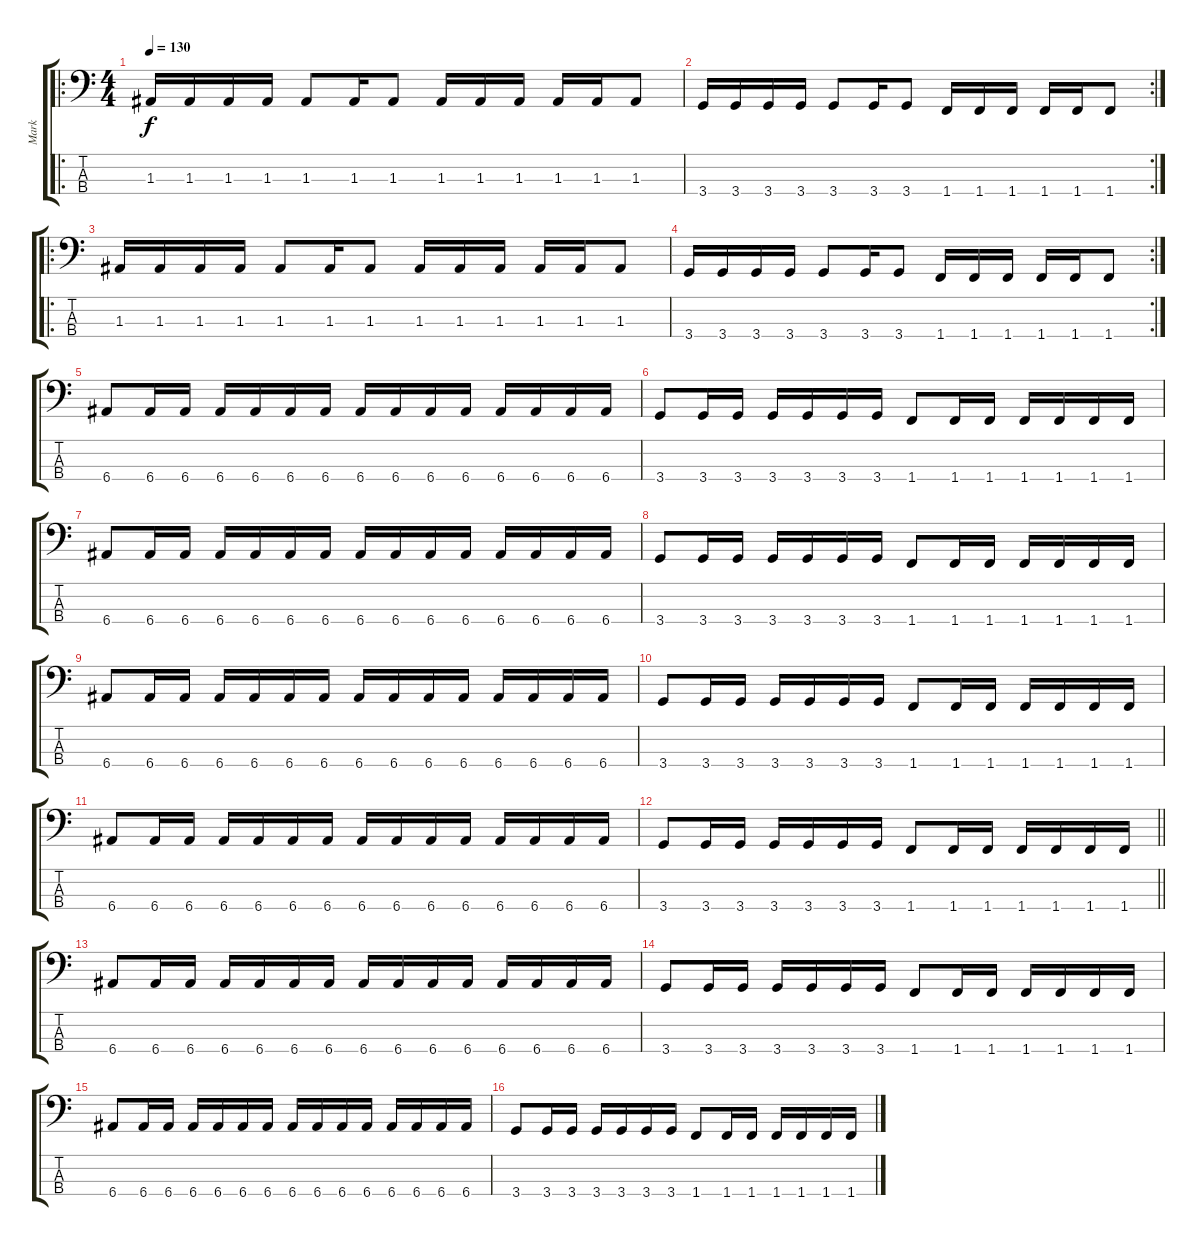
\track ("Mark" "Mark") {instrument electricbasspick}
\staff {score tabs}
\tuning (G2 D2 A1 E1) {hide}
\ro
\ts (4 4)
\tempo 130
\clef f4
\ks c
1.3.16{dy f} 1.3.16 1.3.16 1.3.16 1.3.8 1.3.16 1.3.8 1.3.16 1.3.16 1.3.16 1.3.16 1.3.16 1.3.8 |
\rc 2
3.4.16 3.4.16 3.4.16 3.4.16 3.4.8 3.4.16 3.4.8 1.4.16 1.4.16 1.4.16 1.4.16 1.4.16 1.4.8 |
\ro
1.3.16 1.3.16 1.3.16 1.3.16 1.3.8 1.3.16 1.3.8 1.3.16 1.3.16 1.3.16 1.3.16 1.3.16 1.3.8 |
\rc 2
3.4.16 3.4.16 3.4.16 3.4.16 3.4.8 3.4.16 3.4.8 1.4.16 1.4.16 1.4.16 1.4.16 1.4.16 1.4.8 |
6.4.8 6.4.16 6.4.16 6.4.16 6.4.16 6.4.16 6.4.16 6.4.16 6.4.16 6.4.16 6.4.16 6.4.16 6.4.16 6.4.16 6.4.16 |
3.4.8 3.4.16 3.4.16 3.4.16 3.4.16 3.4.16 3.4.16 1.4.8 1.4.16 1.4.16 1.4.16 1.4.16 1.4.16 1.4.16 |
6.4.8 6.4.16 6.4.16 6.4.16 6.4.16 6.4.16 6.4.16 6.4.16 6.4.16 6.4.16 6.4.16 6.4.16 6.4.16 6.4.16 6.4.16 |
3.4.8 3.4.16 3.4.16 3.4.16 3.4.16 3.4.16 3.4.16 1.4.8 1.4.16 1.4.16 1.4.16 1.4.16 1.4.16 1.4.16 |
6.4.8 6.4.16 6.4.16 6.4.16 6.4.16 6.4.16 6.4.16 6.4.16 6.4.16 6.4.16 6.4.16 6.4.16 6.4.16 6.4.16 6.4.16 |
3.4.8 3.4.16 3.4.16 3.4.16 3.4.16 3.4.16 3.4.16 1.4.8 1.4.16 1.4.16 1.4.16 1.4.16 1.4.16 1.4.16 |
6.4.8 6.4.16 6.4.16 6.4.16 6.4.16 6.4.16 6.4.16 6.4.16 6.4.16 6.4.16 6.4.16 6.4.16 6.4.16 6.4.16 6.4.16 |
\barLineRight lightlight
3.4.8 3.4.16 3.4.16 3.4.16 3.4.16 3.4.16 3.4.16 1.4.8 1.4.16 1.4.16 1.4.16 1.4.16 1.4.16 1.4.16 |
6.4.8 6.4.16 6.4.16 6.4.16 6.4.16 6.4.16 6.4.16 6.4.16 6.4.16 6.4.16 6.4.16 6.4.16 6.4.16 6.4.16 6.4.16 |
3.4.8 3.4.16 3.4.16 3.4.16 3.4.16 3.4.16 3.4.16 1.4.8 1.4.16 1.4.16 1.4.16 1.4.16 1.4.16 1.4.16 |
6.4.8 6.4.16 6.4.16 6.4.16 6.4.16 6.4.16 6.4.16 6.4.16 6.4.16 6.4.16 6.4.16 6.4.16 6.4.16 6.4.16 6.4.16 |
3.4.8 3.4.16 3.4.16 3.4.16 3.4.16 3.4.16 3.4.16 1.4.8 1.4.16 1.4.16 1.4.16 1.4.16 1.4.16 1.4.16
